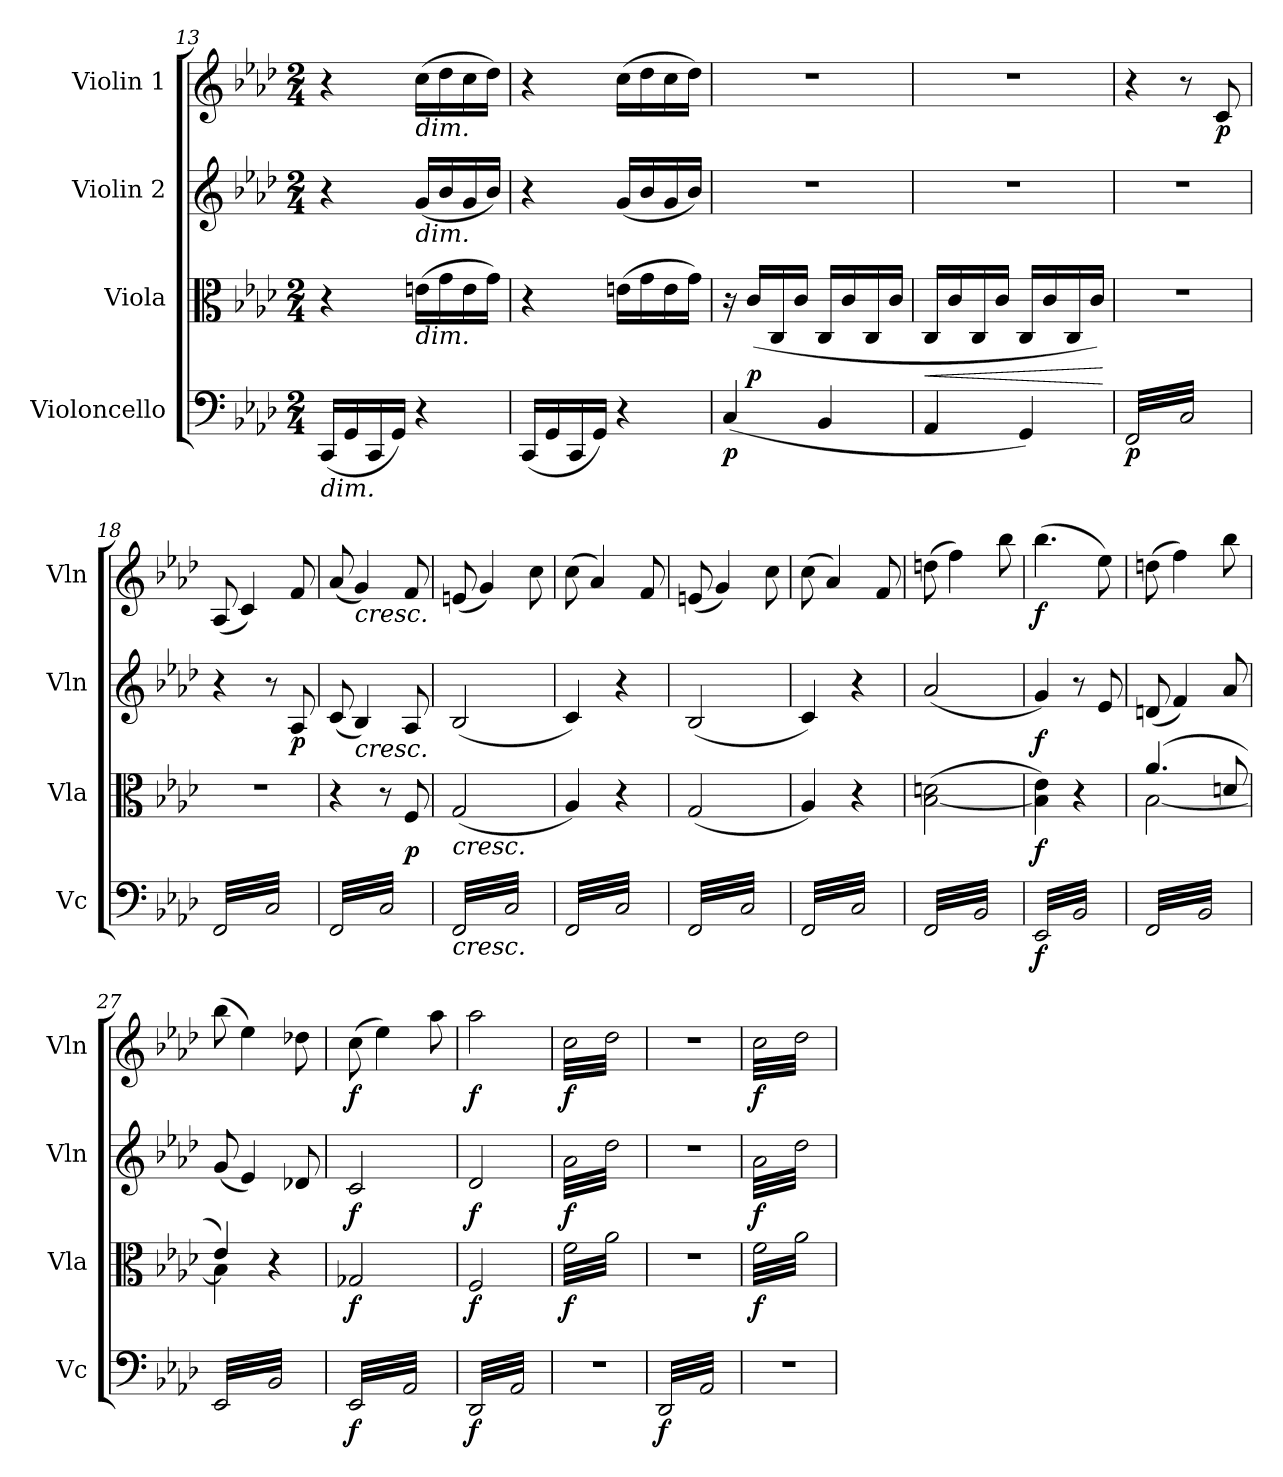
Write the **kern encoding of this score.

**kern	**dynam	**kern	**dynam	**kern	**dynam	**kern	**dynam
*part4	*part4	*part3	*part3	*part2	*part2	*part1	*part1
*staff4	*staff4	*staff3	*staff3	*staff2	*staff2	*staff1	*staff1
*I"Violoncello	*	*I"Viola	*	*I"Violin 2	*	*I"Violin 1	*
*I'Vc	*	*I'Vla	*	*I'Vln	*	*I'Vln	*
!!LO:LB:g=z
*clefF4	*	*clefC3	*	*clefG2	*	*clefG2	*
*k[b-e-a-d-]	*	*k[b-e-a-d-]	*	*k[b-e-a-d-]	*	*k[b-e-a-d-]	*
*M2/4	*	*M2/4	*	*M2/4	*	*M2/4	*
=13	=13	=13	=13	=13	=13	=13	=13
!LO:TX:b:i:t=dim.	!	!	!	!	!	!	!
(16CC/LL	.	4r	.	4r	.	4r	.
16GG/	.	.	.	.	.	.	.
16CC/	.	.	.	.	.	.	.
16GG/JJ)	.	.	.	.	.	.	.
!	!	!	!	!	!	!LO:TX:b:i:t=dim.	!
!	!	!	!	!LO:TX:b:i:t=dim.	!	!	!
!	!	!LO:TX:b:i:t=dim.	!	!	!	!	!
4r	.	(16en\LL	.	(16g/LL	.	(16cc\LL	.
.	.	16g\	.	16b-/	.	16dd-\	.
.	.	16e\	.	16g/	.	16cc\	.
.	.	16g\JJ)	.	16b-/JJ)	.	16dd-\JJ)	.
=14	=14	=14	=14	=14	=14	=14	=14
(16CC/LL	.	4r	.	4r	.	4r	.
16GG/	.	.	.	.	.	.	.
16CC/	.	.	.	.	.	.	.
16GG/JJ)	.	.	.	.	.	.	.
4r	.	(16en\LL	.	(16g/LL	.	(16cc\LL	.
.	.	16g\	.	16b-/	.	16dd-\	.
.	.	16e\	.	16g/	.	16cc\	.
.	.	16g\JJ)	.	16b-/JJ)	.	16dd-\JJ)	.
=15	=15	=15	=15	=15	=15	=15	=15
!	!LO:DY:b	!	!	!	!	!	!
(4C/	p	16r	.	2r	.	2r	.
!	!	!	!LO:DY:b	!	!	!	!
.	.	(16c/LL	p	.	.	.	.
.	.	16C/	.	.	.	.	.
.	.	16c/JJ	.	.	.	.	.
4BB-/	.	16C/LL	.	.	.	.	.
.	.	16c/	.	.	.	.	.
.	.	16C/	.	.	.	.	.
.	.	16c/JJ	.	.	.	.	.
=16	=16	=16	=16	=16	=16	=16	=16
!	!	!	!LO:HP:b	!	!	!	!
4AA-/	.	16C/LL	<	2r	.	2r	.
.	.	16c/	.	.	.	.	.
.	.	16C/	.	.	.	.	.
.	.	16c/JJ	.	.	.	.	.
4GG/)	.	16C/LL	.	.	.	.	.
.	.	16c/	.	.	.	.	.
.	.	16C/	.	.	.	.	.
.	.	16c/JJ)	.	.	.	.	.
.	.	.	[	.	.	.	.
=17	=17	=17	=17	=17	=17	=17	=17
!	!LO:DY:b	!	!	!	!	!	!
*tremolo	*	*	*	*	*	*	*
(32FF/LLL	p	2r	.	2r	.	4r	.
32C/)	.	.	.	.	.	.	.
32FF/	.	.	.	.	.	.	.
32C/)	.	.	.	.	.	.	.
32FF/	.	.	.	.	.	.	.
32C/)	.	.	.	.	.	.	.
32FF/	.	.	.	.	.	.	.
32C/)	.	.	.	.	.	.	.
32FF/	.	.	.	.	.	8r	.
32C/)	.	.	.	.	.	.	.
32FF/	.	.	.	.	.	.	.
32C/)	.	.	.	.	.	.	.
!	!	!	!	!	!	!	!LO:DY:b
32FF/	.	.	.	.	.	8c/	p
32C/)	.	.	.	.	.	.	.
32FF/	.	.	.	.	.	.	.
32C/)JJJ	.	.	.	.	.	.	.
=18	=18	=18	=18	=18	=18	=18	=18
(32FF/LLL	.	2r	.	4r	.	(8A-/	.
32C/)	.	.	.	.	.	.	.
32FF/	.	.	.	.	.	.	.
32C/)	.	.	.	.	.	.	.
32FF/	.	.	.	.	.	4c/)	.
32C/)	.	.	.	.	.	.	.
32FF/	.	.	.	.	.	.	.
32C/)	.	.	.	.	.	.	.
32FF/	.	.	.	8r	.	.	.
32C/)	.	.	.	.	.	.	.
32FF/	.	.	.	.	.	.	.
32C/)	.	.	.	.	.	.	.
!	!	!	!	!	!LO:DY:b	!	!
32FF/	.	.	.	8A-/	p	8f/	.
32C/)	.	.	.	.	.	.	.
32FF/	.	.	.	.	.	.	.
32C/)JJJ	.	.	.	.	.	.	.
=19	=19	=19	=19	=19	=19	=19	=19
(32FF/LLL	.	4r	.	(8c/	.	(8a-/	.
32C/)	.	.	.	.	.	.	.
32FF/	.	.	.	.	.	.	.
32C/)	.	.	.	.	.	.	.
!	!	!	!	!	!	!LO:TX:b:i:t=cresc.	!
!	!	!	!	!LO:TX:b:i:t=cresc.	!	!	!
32FF/	.	.	.	4B-/)	.	4g/)	.
32C/)	.	.	.	.	.	.	.
32FF/	.	.	.	.	.	.	.
32C/)	.	.	.	.	.	.	.
32FF/	.	8r	.	.	.	.	.
32C/)	.	.	.	.	.	.	.
32FF/	.	.	.	.	.	.	.
32C/)	.	.	.	.	.	.	.
!	!	!	!LO:DY:b	!	!	!	!
32FF/	.	8F/	p	8A-/	.	8f/	.
32C/)	.	.	.	.	.	.	.
32FF/	.	.	.	.	.	.	.
32C/)JJJ	.	.	.	.	.	.	.
=20	=20	=20	=20	=20	=20	=20	=20
!	!	!LO:TX:b:i:t=cresc.	!	!	!	!	!
!LO:TX:b:i:t=cresc.	!	!	!	!	!	!	!
(32FF/LLL	.	(2G/	.	(2B-/	.	(8en/	.
32C/)	.	.	.	.	.	.	.
32FF/	.	.	.	.	.	.	.
32C/)	.	.	.	.	.	.	.
32FF/	.	.	.	.	.	4g/)	.
32C/)	.	.	.	.	.	.	.
32FF/	.	.	.	.	.	.	.
32C/)	.	.	.	.	.	.	.
32FF/	.	.	.	.	.	.	.
32C/)	.	.	.	.	.	.	.
32FF/	.	.	.	.	.	.	.
32C/)	.	.	.	.	.	.	.
32FF/	.	.	.	.	.	8cc\	.
32C/)	.	.	.	.	.	.	.
32FF/	.	.	.	.	.	.	.
32C/)JJJ	.	.	.	.	.	.	.
!!LO:LB:g=z
=21	=21	=21	=21	=21	=21	=21	=21
(32FF/LLL	.	4A-/)	.	4c/)	.	(8cc\	.
32C/)	.	.	.	.	.	.	.
32FF/	.	.	.	.	.	.	.
32C/)	.	.	.	.	.	.	.
32FF/	.	.	.	.	.	4a-/)	.
32C/)	.	.	.	.	.	.	.
32FF/	.	.	.	.	.	.	.
32C/)	.	.	.	.	.	.	.
32FF/	.	4r	.	4r	.	.	.
32C/)	.	.	.	.	.	.	.
32FF/	.	.	.	.	.	.	.
32C/)	.	.	.	.	.	.	.
32FF/	.	.	.	.	.	8f/	.
32C/)	.	.	.	.	.	.	.
32FF/	.	.	.	.	.	.	.
32C/)JJJ	.	.	.	.	.	.	.
=22	=22	=22	=22	=22	=22	=22	=22
(32FF/LLL	.	(2G/	.	(2B-/	.	(8en/	.
32C/)	.	.	.	.	.	.	.
32FF/	.	.	.	.	.	.	.
32C/)	.	.	.	.	.	.	.
32FF/	.	.	.	.	.	4g/)	.
32C/)	.	.	.	.	.	.	.
32FF/	.	.	.	.	.	.	.
32C/)	.	.	.	.	.	.	.
32FF/	.	.	.	.	.	.	.
32C/)	.	.	.	.	.	.	.
32FF/	.	.	.	.	.	.	.
32C/)	.	.	.	.	.	.	.
32FF/	.	.	.	.	.	8cc\	.
32C/)	.	.	.	.	.	.	.
32FF/	.	.	.	.	.	.	.
32C/)JJJ	.	.	.	.	.	.	.
=23	=23	=23	=23	=23	=23	=23	=23
(32FF/LLL	.	4A-/)	.	4c/)	.	(8cc\	.
32C/)	.	.	.	.	.	.	.
32FF/	.	.	.	.	.	.	.
32C/)	.	.	.	.	.	.	.
32FF/	.	.	.	.	.	4a-/)	.
32C/)	.	.	.	.	.	.	.
32FF/	.	.	.	.	.	.	.
32C/)	.	.	.	.	.	.	.
32FF/	.	4r	.	4r	.	.	.
32C/)	.	.	.	.	.	.	.
32FF/	.	.	.	.	.	.	.
32C/)	.	.	.	.	.	.	.
32FF/	.	.	.	.	.	8f/	.
32C/)	.	.	.	.	.	.	.
32FF/	.	.	.	.	.	.	.
32C/)JJJ	.	.	.	.	.	.	.
!!LO:LB:g=z
=24	=24	=24	=24	=24	=24	=24	=24
(32FF/LLL	.	(>[2B-\ 2dn\	.	(2a-/	.	(8ddn\	.
32BB-/)	.	.	.	.	.	.	.
32FF/	.	.	.	.	.	.	.
32BB-/)	.	.	.	.	.	.	.
32FF/	.	.	.	.	.	4ff\)	.
32BB-/)	.	.	.	.	.	.	.
32FF/	.	.	.	.	.	.	.
32BB-/)	.	.	.	.	.	.	.
32FF/	.	.	.	.	.	.	.
32BB-/)	.	.	.	.	.	.	.
32FF/	.	.	.	.	.	.	.
32BB-/)	.	.	.	.	.	.	.
32FF/	.	.	.	.	.	8bb-\	.
32BB-/)	.	.	.	.	.	.	.
32FF/	.	.	.	.	.	.	.
32BB-/)JJJ	.	.	.	.	.	.	.
=25	=25	=25	=25	=25	=25	=25	=25
!	!LO:DY:b	!	!LO:DY:b	!	!LO:DY:b	!	!LO:DY:b
(32EE-/LLL	f	4B-\] 4e-\)	f	4g/)	f	(4.bb-\	f
32BB-/)	.	.	.	.	.	.	.
32EE-/	.	.	.	.	.	.	.
32BB-/)	.	.	.	.	.	.	.
32EE-/	.	.	.	.	.	.	.
32BB-/)	.	.	.	.	.	.	.
32EE-/	.	.	.	.	.	.	.
32BB-/)	.	.	.	.	.	.	.
32EE-/	.	4r	.	8r	.	.	.
32BB-/)	.	.	.	.	.	.	.
32EE-/	.	.	.	.	.	.	.
32BB-/)	.	.	.	.	.	.	.
32EE-/	.	.	.	8e-/	.	8ee-\)	.
32BB-/)	.	.	.	.	.	.	.
32EE-/	.	.	.	.	.	.	.
32BB-/)JJJ	.	.	.	.	.	.	.
=26	=26	=26	=26	=26	=26	=26	=26
*	*	*^	*	*	*	*	*
(32FF/LLL	.	(4.a-/	[2B-\	.	(8dn/	.	(8ddn\	.
32BB-/)	.	.	.	.	.	.	.	.
32FF/	.	.	.	.	.	.	.	.
32BB-/)	.	.	.	.	.	.	.	.
32FF/	.	.	.	.	4f/)	.	4ff\)	.
32BB-/)	.	.	.	.	.	.	.	.
32FF/	.	.	.	.	.	.	.	.
32BB-/)	.	.	.	.	.	.	.	.
32FF/	.	.	.	.	.	.	.	.
32BB-/)	.	.	.	.	.	.	.	.
32FF/	.	.	.	.	.	.	.	.
32BB-/)	.	.	.	.	.	.	.	.
32FF/	.	8dn/	.	.	8a-/	.	8bb-\	.
32BB-/)	.	.	.	.	.	.	.	.
32FF/	.	.	.	.	.	.	.	.
32BB-/)JJJ	.	.	.	.	.	.	.	.
=27	=27	=27	=27	=27	=27	=27	=27	=27
(32EE-/LLL	.	4e-/)	4B-\]	.	(8g/	.	(8bb-\	.
32BB-/)	.	.	.	.	.	.	.	.
32EE-/	.	.	.	.	.	.	.	.
32BB-/)	.	.	.	.	.	.	.	.
32EE-/	.	.	.	.	4e-/)	.	4ee-\)	.
32BB-/)	.	.	.	.	.	.	.	.
32EE-/	.	.	.	.	.	.	.	.
32BB-/)	.	.	.	.	.	.	.	.
32EE-/	.	4r	4ryy	.	.	.	.	.
32BB-/)	.	.	.	.	.	.	.	.
32EE-/	.	.	.	.	.	.	.	.
32BB-/)	.	.	.	.	.	.	.	.
32EE-/	.	.	.	.	8d-X/	.	8dd-X\	.
32BB-/)	.	.	.	.	.	.	.	.
32EE-/	.	.	.	.	.	.	.	.
32BB-/)JJJ	.	.	.	.	.	.	.	.
*	*	*v	*v	*	*	*	*	*
=28	=28	=28	=28	=28	=28	=28	=28
!	!LO:DY:b	!	!LO:DY:b	!	!LO:DY:b	!	!LO:DY:b
(32EE-/LLL	f	2G-X/	f	2c/	f	(8cc\	f
32AA-/)	.	.	.	.	.	.	.
32EE-/	.	.	.	.	.	.	.
32AA-/)	.	.	.	.	.	.	.
32EE-/	.	.	.	.	.	4ee-\)	.
32AA-/)	.	.	.	.	.	.	.
32EE-/	.	.	.	.	.	.	.
32AA-/)	.	.	.	.	.	.	.
32EE-/	.	.	.	.	.	.	.
32AA-/)	.	.	.	.	.	.	.
32EE-/	.	.	.	.	.	.	.
32AA-/)	.	.	.	.	.	.	.
32EE-/	.	.	.	.	.	8aa-\	.
32AA-/)	.	.	.	.	.	.	.
32EE-/	.	.	.	.	.	.	.
32AA-/)JJJ	.	.	.	.	.	.	.
=29	=29	=29	=29	=29	=29	=29	=29
!	!LO:DY:b	!	!LO:DY:b	!	!LO:DY:b	!	!LO:DY:b
(32DD-/LLL	f	2F/	f	2d-/	f	2aa-\	f
32AA-/)	.	.	.	.	.	.	.
32DD-/	.	.	.	.	.	.	.
32AA-/)	.	.	.	.	.	.	.
32DD-/	.	.	.	.	.	.	.
32AA-/)	.	.	.	.	.	.	.
32DD-/	.	.	.	.	.	.	.
32AA-/)	.	.	.	.	.	.	.
32DD-/	.	.	.	.	.	.	.
32AA-/)	.	.	.	.	.	.	.
32DD-/	.	.	.	.	.	.	.
32AA-/)	.	.	.	.	.	.	.
32DD-/	.	.	.	.	.	.	.
32AA-/)	.	.	.	.	.	.	.
32DD-/	.	.	.	.	.	.	.
32AA-/)JJJ	.	.	.	.	.	.	.
=30	=30	=30	=30	=30	=30	=30	=30
!	!	!	!LO:DY:b	!	!LO:DY:b	!	!LO:DY:b
*	*	*tremolo	*	*	*	*	*
*	*	*	*	*tremolo	*	*	*
*	*	*	*	*	*	*tremolo	*
2r	.	(32f\LLL	f	(32a-\LLL	f	(32cc\LLL	f
.	.	32a-\)	.	32dd-\)	.	32dd-\)	.
.	.	32f\	.	32a-\	.	32cc\	.
.	.	32a-\)	.	32dd-\)	.	32dd-\)	.
.	.	32f\	.	32a-\	.	32cc\	.
.	.	32a-\)	.	32dd-\)	.	32dd-\)	.
.	.	32f\	.	32a-\	.	32cc\	.
.	.	32a-\)	.	32dd-\)	.	32dd-\)	.
.	.	32f\	.	32a-\	.	32cc\	.
.	.	32a-\)	.	32dd-\)	.	32dd-\)	.
.	.	32f\	.	32a-\	.	32cc\	.
.	.	32a-\)	.	32dd-\)	.	32dd-\)	.
.	.	32f\	.	32a-\	.	32cc\	.
.	.	32a-\)	.	32dd-\)	.	32dd-\)	.
.	.	32f\	.	32a-\	.	32cc\	.
.	.	32a-\)JJJ	.	32dd-\)JJJ	.	32dd-\)JJJ	.
=31	=31	=31	=31	=31	=31	=31	=31
!	!LO:DY:b	!	!	!	!	!	!
(32DD-/LLL	f	2r	.	2r	.	2r	.
32AA-/)	.	.	.	.	.	.	.
32DD-/	.	.	.	.	.	.	.
32AA-/)	.	.	.	.	.	.	.
32DD-/	.	.	.	.	.	.	.
32AA-/)	.	.	.	.	.	.	.
32DD-/	.	.	.	.	.	.	.
32AA-/)	.	.	.	.	.	.	.
32DD-/	.	.	.	.	.	.	.
32AA-/)	.	.	.	.	.	.	.
32DD-/	.	.	.	.	.	.	.
32AA-/)	.	.	.	.	.	.	.
32DD-/	.	.	.	.	.	.	.
32AA-/)	.	.	.	.	.	.	.
32DD-/	.	.	.	.	.	.	.
32AA-/)JJJ	.	.	.	.	.	.	.
*Xtremolo	*	*	*	*	*	*	*
=32	=32	=32	=32	=32	=32	=32	=32
!	!	!	!LO:DY:b	!	!LO:DY:b	!	!LO:DY:b
2r	.	(32f\LLL	f	(32a-\LLL	f	(32cc\LLL	f
.	.	32a-\)	.	32dd-\)	.	32dd-\)	.
.	.	32f\	.	32a-\	.	32cc\	.
.	.	32a-\)	.	32dd-\)	.	32dd-\)	.
.	.	32f\	.	32a-\	.	32cc\	.
.	.	32a-\)	.	32dd-\)	.	32dd-\)	.
.	.	32f\	.	32a-\	.	32cc\	.
.	.	32a-\)	.	32dd-\)	.	32dd-\)	.
.	.	32f\	.	32a-\	.	32cc\	.
.	.	32a-\)	.	32dd-\)	.	32dd-\)	.
.	.	32f\	.	32a-\	.	32cc\	.
.	.	32a-\)	.	32dd-\)	.	32dd-\)	.
.	.	32f\	.	32a-\	.	32cc\	.
.	.	32a-\)	.	32dd-\)	.	32dd-\)	.
.	.	32f\	.	32a-\	.	32cc\	.
.	.	32a-\)JJJ	.	32dd-\)JJJ	.	32dd-\)JJJ	.
*	*	*	*	*	*	*Xtremolo	*
*	*	*	*	*Xtremolo	*	*	*
*	*	*Xtremolo	*	*	*	*	*
.	.	.	.	.	.	.	.
.	.	.	.	.	.	.	.
.	.	.	.	.	.	.	.
.	.	.	.	.	.	.	.
.	.	.	.	.	.	.	.
.	.	.	.	.	.	.	.
.	.	.	.	.	.	.	.
.	.	.	.	.	.	.	.
=	=	=	=	=	=	=	=
*-	*-	*-	*-	*-	*-	*-	*-
